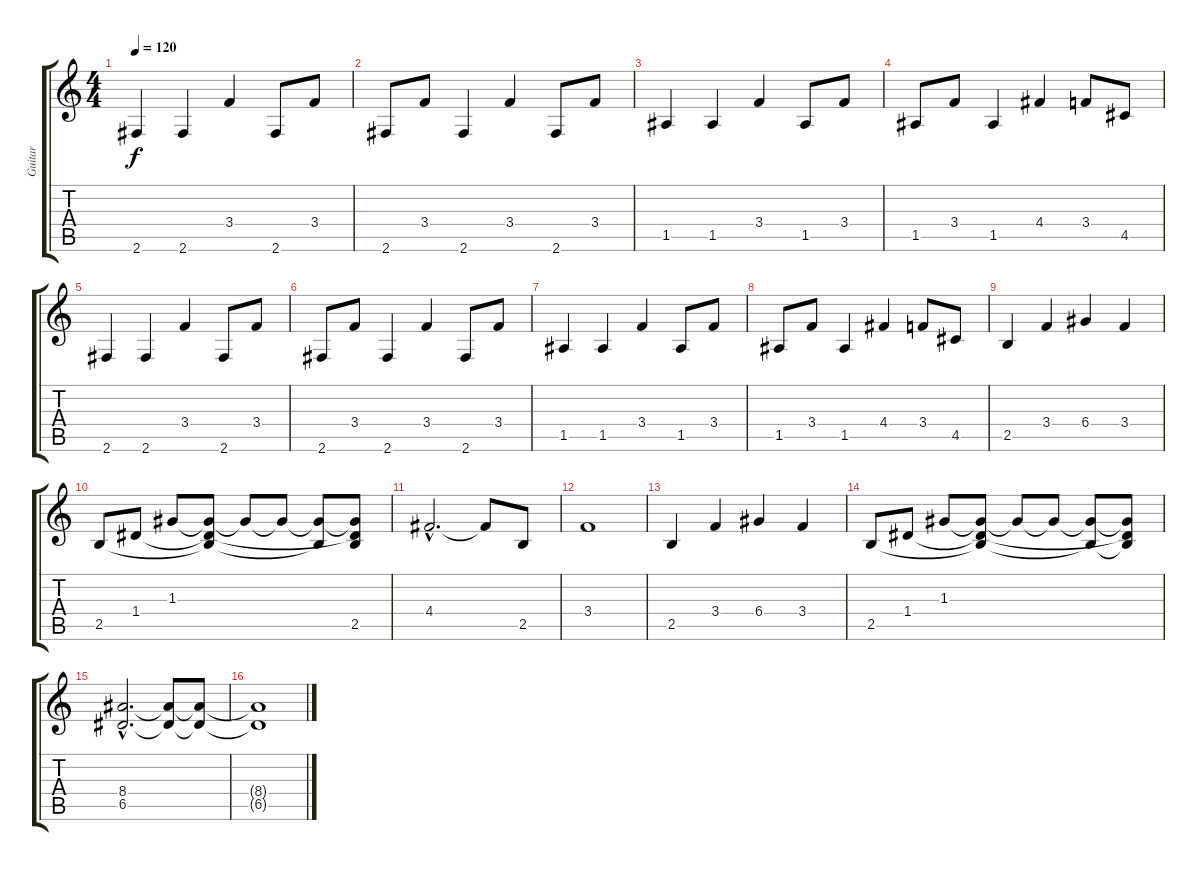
\track ("Guitar" "Guitar") {instrument electricguitarjazz}
\staff {score tabs}
\tuning (E4 B3 G3 D3 A2 E2) {hide}
\ts (4 4)
\tempo 120
\clef g2
\ks c
2.6.4{dy f} 2.6.4 3.4.4 2.6.8 3.4.8 |
2.6.8 3.4.8 2.6.4 3.4.4 2.6.8 3.4.8 |
1.5.4 1.5.4 3.4.4 1.5.8 3.4.8 |
1.5.8 3.4.8 1.5.4 4.4.4 3.4.8 4.5.8 |
2.6.4 2.6.4 3.4.4 2.6.8 3.4.8 |
2.6.8 3.4.8 2.6.4 3.4.4 2.6.8 3.4.8 |
1.5.4 1.5.4 3.4.4 1.5.8 3.4.8 |
1.5.8 3.4.8 1.5.4 4.4.4 3.4.8 4.5.8 |
2.5.4 3.4.4 6.4.4 3.4.4 |
2.5.8 1.4.8 1.3.8 (1.3{t} 1.4{t} 2.5{t}).8 1.3{t}.8 1.3{t}.8 (1.3{t} 2.5{t}).8 (1.3{t} 1.4{t} 2.5).8 |
4.4{hac}.2{d} 4.4{t}.8 2.5.8 |
3.4.1 |
2.5.4 3.4.4 6.4.4 3.4.4 |
2.5.8 1.4.8 1.3.8 (1.3{t} 1.4{t} 2.5{t}).8 1.3{t}.8 1.3{t}.8 (1.3{t} 2.5{t}).8 (1.3{t} 1.4{t} 2.5{t}).8 |
(8.4{hac} 6.5{hac}).2{d} (8.4{t} 6.5{t}).8 (8.4{t} 6.5{t}).8 |
(8.4{t} 6.5{t}).1
